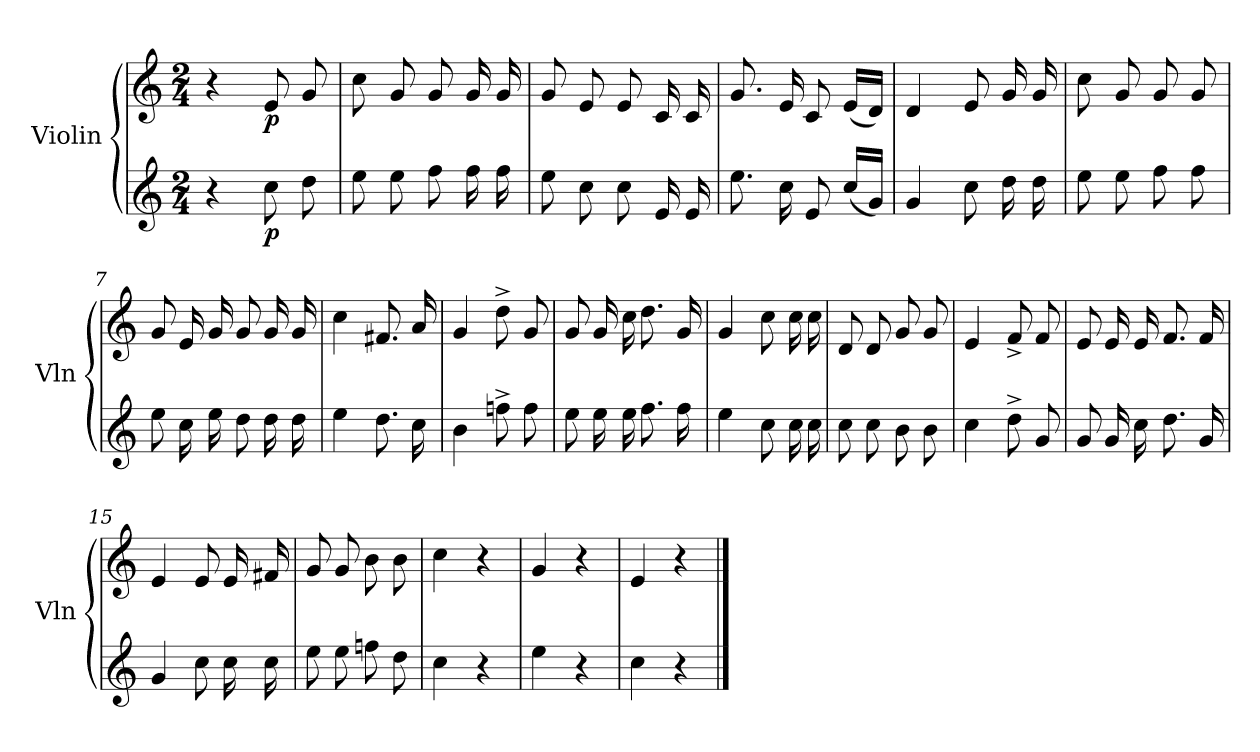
**kern	**dynam	**kern	**dynam
*part2	*part2	*part1	*part1
*staff2	*staff2	*staff1	*staff1
*I"Violin	*	*I"Violin	*
*I'Vln	*	*I'Vln	*
*clefG2	*	*clefG2	*
*M2/4	*	*M2/4	*
=1	=1	=1	=1
!	!	!	!LO:DY:a
4r	.	4r	Andante
!	!LO:DY:b	!	!LO:DY:b
8cc\	p	8e/	p
8dd\	.	8g/	.
=2	=2	=2	=2
8ee\	.	8cc\	.
8ee\	.	8g/	.
8ff\	.	8g/	.
16ff\	.	16g/	.
16ff\	.	16g/	.
=3	=3	=3	=3
8ee\	.	8g/	.
8cc\	.	8e/	.
8cc\	.	8e/	.
16e/	.	16c/	.
16e/	.	16c/	.
=4	=4	=4	=4
8.ee\	.	8.g/	.
16cc\	.	16e/	.
8e/	.	8c/	.
(<16ccLL	.	(<16eLL	.
16gJJ)	.	16dJJ)	.
=5	=5	=5	=5
4g/	.	4d/	.
8cc\	.	8e/	.
16dd\	.	16g/	.
16dd\	.	16g/	.
=6	=6	=6	=6
8ee\	.	8cc\	.
8ee\	.	8g/	.
8ff\	.	8g/	.
8ff\	.	8g/	.
!!LO:LB:g=z
=7	=7	=7	=7
8ee\	.	8g/	.
16cc\	.	16e/	.
16ee\	.	16g/	.
8dd\	.	8g/	.
16dd\	.	16g/	.
16dd\	.	16g/	.
=8	=8	=8	=8
4ee\	.	4cc\	.
8.dd\	.	8.f#X/	.
16cc\	.	16a/	.
=9	=9	=9	=9
4b\	.	4g/	.
8ffn^\	.	8dd^\	.
8ff\	.	8g/	.
=10	=10	=10	=10
8ee\	.	8g/	.
16ee\	.	16g/	.
16ee\	.	16cc\	.
8.ff\	.	8.dd\	.
16ff\	.	(<16g/	.
=11	=11	=11	=11
4ee\	.	4g/	.
8cc\	.	8cc\	.
16cc\	.	16cc\	.
16cc\	.	16cc\	.
=12	=12	=12	=12
8cc\	.	8d/	.
8cc\	.	8d/	.
8b\	.	8g/	.
8b\	.	8g/	.
=13	=13	=13	=13
4cc\	.	4e/	.
8dd^\	.	8f^/	.
8g/	.	8f/	.
!!LO:LB:g=z
=14	=14	=14	=14
8g/	.	8e/	.
16g/	.	16e/	.
16cc\	.	16e/	.
8.dd\	.	8.f/	.
16g/	.	16f/	.
=15	=15	=15	=15
4g/	.	4e/	.
8cc\	.	8e/	.
16cc\	.	16e/	.
16cc\	.	16f#X/	.
=16	=16	=16	=16
8ee\	.	8g/	.
8ee\	.	8g/	.
8ffn\	.	8b\	.
8dd\	.	8b\	.
=17	=17	=17	=17
4cc\	.	4cc\	.
4r	.	4r	.
=18	=18	=18	=18
4ee\	.	4g/	.
4r	.	4r	.
=19	=19	=19	=19
4cc\	.	4e/	.
4r	.	4r	.
==	==	==	==
*-	*-	*-	*-
